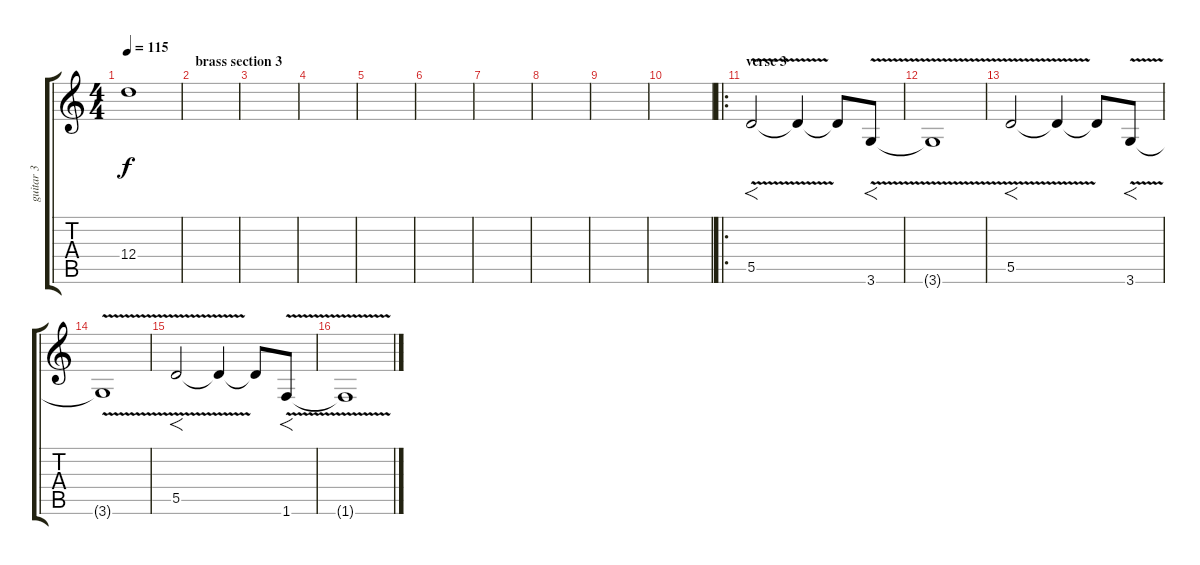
\track ("guitar 3" "guitar 3") {instrument overdrivenguitar}
\staff {score tabs}
\tuning (E4 B3 G3 D3 A2 E2) {hide}
\ts (4 4)
\tempo 115
\clef g2
\ks c
12.4{t}.1{dy f} |
\section ("" "brass section 3")
|
|
|
|
|
|
|
|
|
\ro
\section ("" "verse 3")
5.5{v}.2{f volume 13 instrument tuba} 5.5{t}.4 5.5{t}.8 3.6{v}.8{f} |
3.6{t}.1 |
5.5{v}.2{f} 5.5{t}.4 5.5{t}.8 3.6{v}.8{f} |
3.6{t}.1 |
5.5{v}.2{f} 5.5{t}.4 5.5{t}.8 1.6{v}.8{f} |
1.6{t}.1
